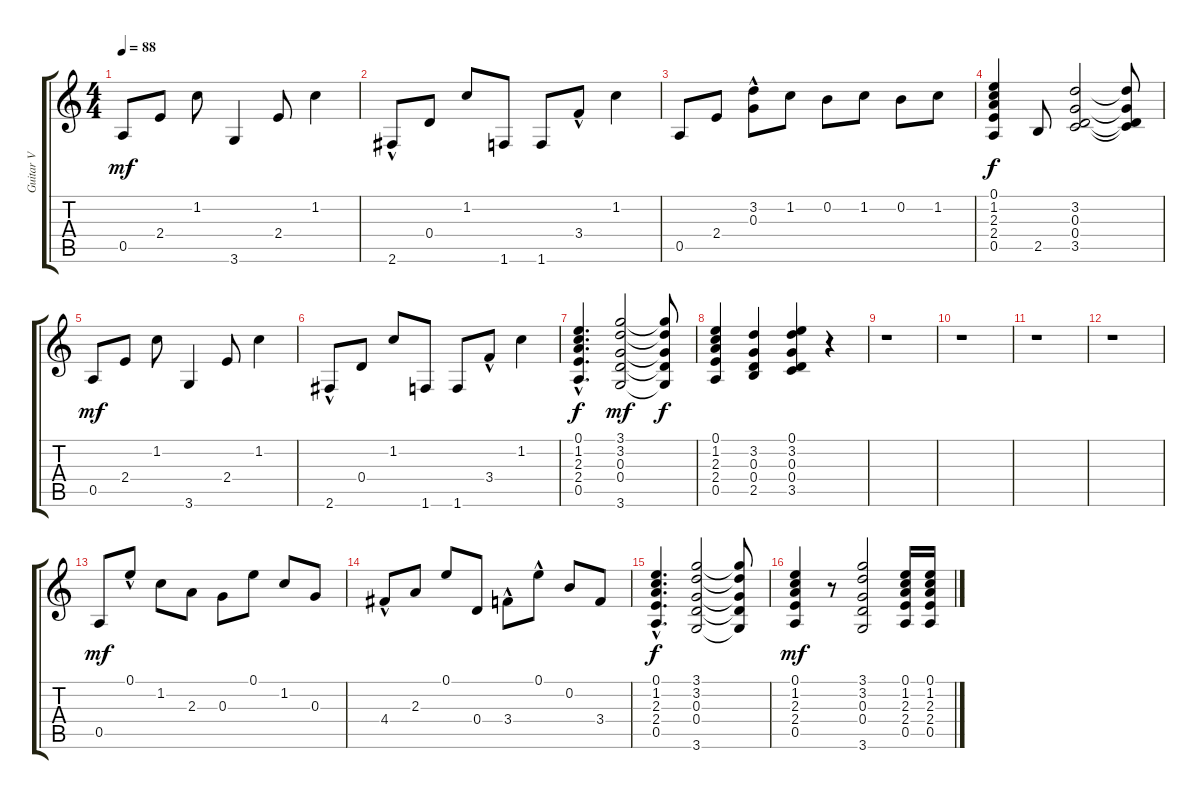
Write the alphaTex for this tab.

\track ("Guitar V" "Guitar V") {instrument electricguitarclean}
\staff {score tabs}
\tuning (E4 B3 G3 D3 A2 E2) {hide}
\ts (4 4)
\tempo 88
\clef g2
\ks c
0.5.8{dy mf} 2.4.8 1.2.8 3.6.4 2.4.8 1.2.4 |
2.6{hac}.8 0.4.8 1.2.8 1.6.8 1.6.8 3.4{hac}.8 1.2.4 |
0.5.8 2.4.8 (3.2 0.3{hac}).8 1.2.8 0.2.8 1.2.8 0.2.8 1.2.8 |
(0.1 1.2 2.3 2.4 0.5).4{dy f} 2.5.8 (3.2 0.3 0.4 3.5).2 (3.2{t} 0.3{t} 0.4{t} 3.5{t}).8 |
0.5.8{dy mf} 2.4.8 1.2.8 3.6.4 2.4.8 1.2.4 |
2.6{hac}.8 0.4.8 1.2.8 1.6.8 1.6.8 3.4{hac}.8 1.2.4 |
(0.1{hac} 1.2{hac} 2.3{hac} 2.4{hac} 0.5{hac}).4{d dy f} (3.1 3.2 0.3 0.4 3.6).2{dy mf} (3.1{t} 3.2{t} 0.3{t} 0.4{t} 3.6{t}).8{dy f} |
(0.1 1.2 2.3 2.4 0.5).4 (3.2 0.3 0.4 2.5).4 (0.1 3.2 0.3 0.4 3.5).4 r.4 |
r.1 |
r.1 |
r.1 |
r.1 |
0.5.8{dy mf} 0.1{hac}.8 1.2.8 2.3.8 0.3.8 0.1.8 1.2.8 0.3.8 |
4.4{hac}.8 2.3.8 0.1.8 0.4.8 3.4{hac}.8 0.1{hac}.8 0.2.8 3.4.8 |
(0.1{hac} 1.2{hac} 2.3{hac} 2.4{hac} 0.5{hac}).4{d dy f} (3.1 3.2 0.3 0.4 3.6).2 (3.1{t} 3.2{t} 0.3{t} 0.4{t} 3.6{t}).8 |
(0.1 1.2 2.3 2.4 0.5).4{dy mf} r.8 (3.1 3.2 0.3 0.4 3.6).2 (0.1 1.2 2.3 2.4 0.5).16 (0.1 1.2 2.3 2.4 0.5).16
